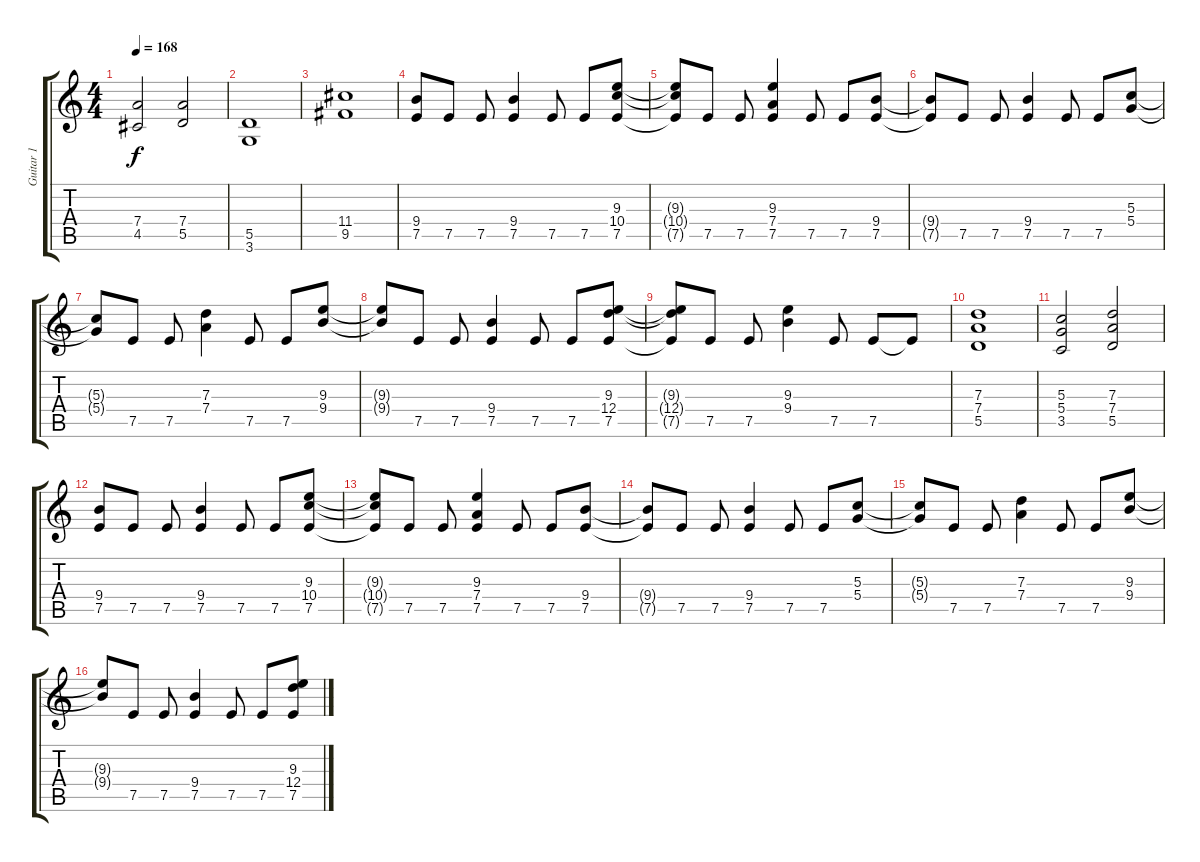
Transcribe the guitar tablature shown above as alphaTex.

\track ("Guitar 1" "Guitar 1") {instrument distortionguitar}
\staff {score tabs}
\tuning (E4 B3 G3 D3 A2 E2) {hide}
\ts (4 4)
\tempo 168
\clef g2
\ks c
(7.4 4.5).2{dy f} (7.4 5.5).2 |
(5.5 3.6).1 |
(11.4 9.5).1 |
(9.4 7.5).8 7.5.8 7.5.8 (9.4 7.5).4 7.5.8 7.5.8 (9.3 10.4 7.5).8 |
(9.3{t} 10.4{t} 7.5{t}).8 7.5.8 7.5.8 (9.3 7.4 7.5).4 7.5.8 7.5.8 (9.4 7.5).8 |
(9.4{t} 7.5{t}).8 7.5.8 7.5.8 (9.4 7.5).4 7.5.8 7.5.8 (5.3 5.4).8 |
(5.3{t} 5.4{t}).8 7.5.8 7.5.8 (7.3 7.4).4 7.5.8 7.5.8 (9.3 9.4).8 |
(9.3{t} 9.4{t}).8 7.5.8 7.5.8 (9.4 7.5).4 7.5.8 7.5.8 (9.3 12.4 7.5).8 |
(9.3{t} 12.4{t} 7.5{t}).8 7.5.8 7.5.8 (9.3 9.4).4 7.5.8 7.5.8 7.5{t}.8 |
(7.3 7.4 5.5).1 |
(5.3 5.4 3.5).2 (7.3 7.4 5.5).2 |
(9.4 7.5).8 7.5.8 7.5.8 (9.4 7.5).4 7.5.8 7.5.8 (9.3 10.4 7.5).8 |
(9.3{t} 10.4{t} 7.5{t}).8 7.5.8 7.5.8 (9.3 7.4 7.5).4 7.5.8 7.5.8 (9.4 7.5).8 |
(9.4{t} 7.5{t}).8 7.5.8 7.5.8 (9.4 7.5).4 7.5.8 7.5.8 (5.3 5.4).8 |
(5.3{t} 5.4{t}).8 7.5.8 7.5.8 (7.3 7.4).4 7.5.8 7.5.8 (9.3 9.4).8 |
(9.3{t} 9.4{t}).8 7.5.8 7.5.8 (9.4 7.5).4 7.5.8 7.5.8 (9.3 12.4 7.5).8
